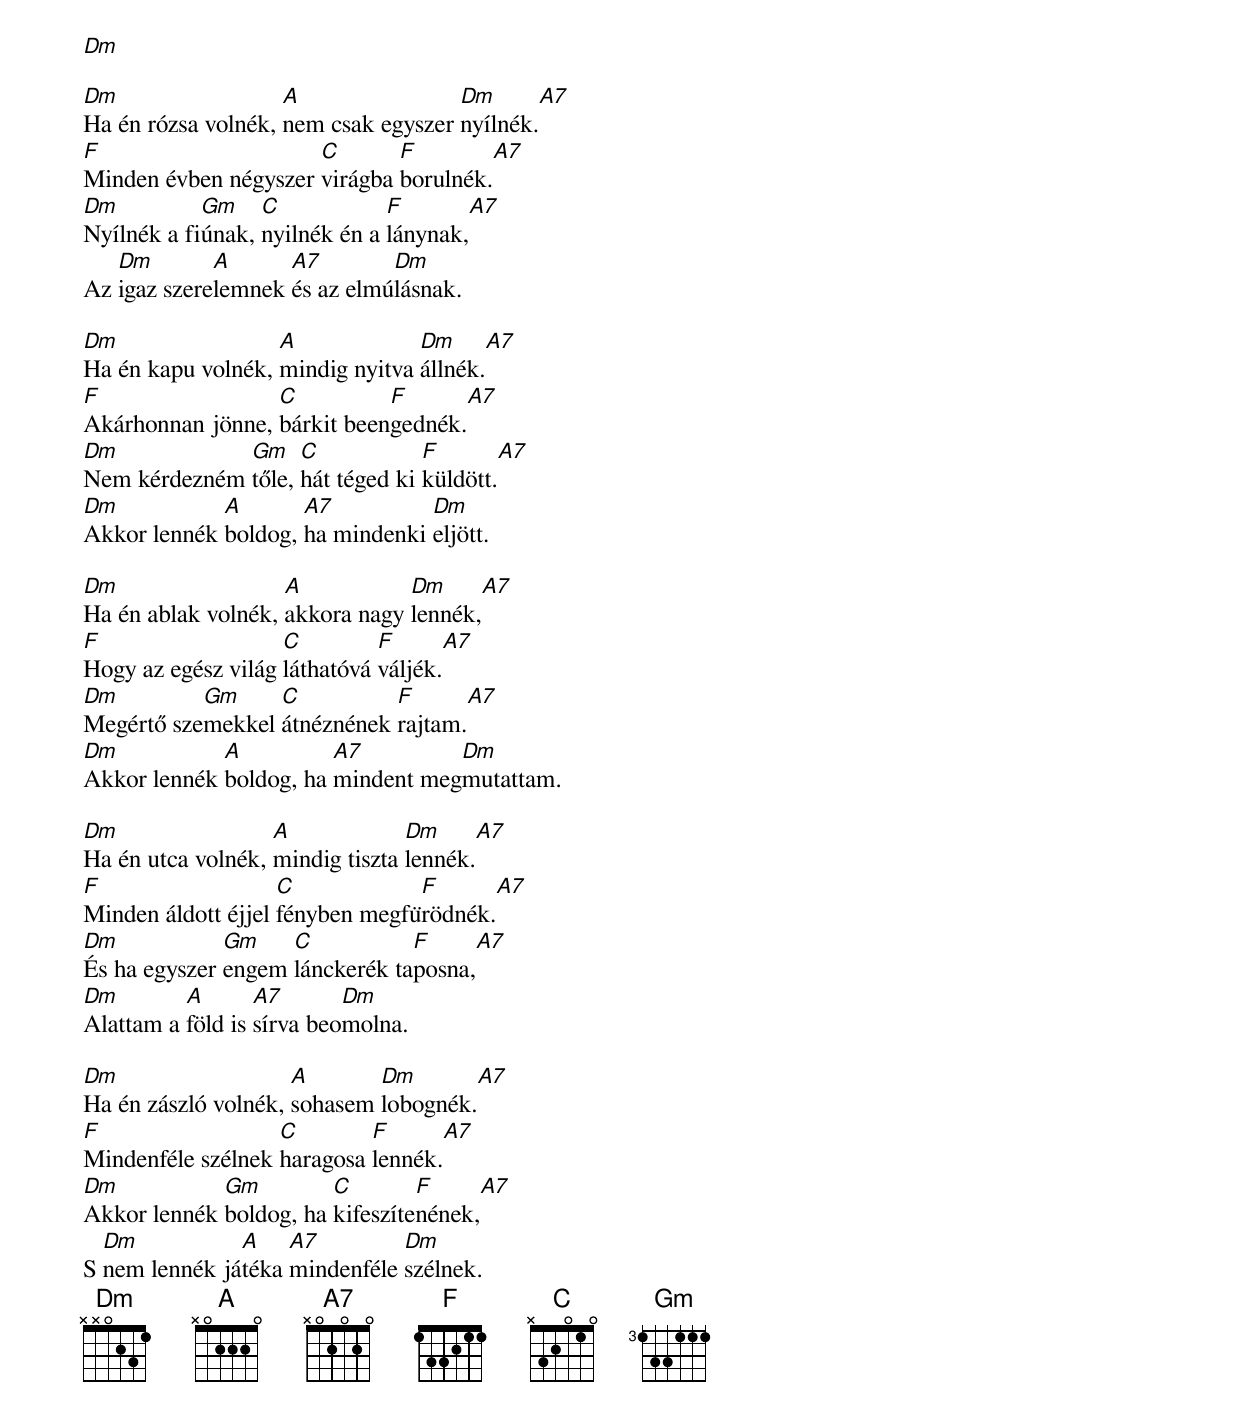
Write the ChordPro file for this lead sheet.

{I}
[Dm]

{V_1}
[Dm]Ha én rózsa volnék, [A]nem csak egyszer [Dm]nyílnék.[A7]
[F]Minden évben négyszer [C]virágba [F]borulnék.[A7]
[Dm]Nyílnék a fi[Gm]únak, [C]nyilnék én a [F]lánynak,[A7]
Az [Dm]igaz szere[A]lemnek [A7]és az elmú[Dm]lásnak.

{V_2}
[Dm]Ha én kapu volnék, [A]mindig nyitva [Dm]állnék.[A7]
[F]Akárhonnan jönne, [C]bárkit been[F]gednék.[A7]
[Dm]Nem kérdezném [Gm]tőle, [C]hát téged ki [F]küldött.[A7]
[Dm]Akkor lennék [A]boldog, [A7]ha mindenki [Dm]eljött.

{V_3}
[Dm]Ha én ablak volnék, [A]akkora nagy [Dm]lennék,[A7]
[F]Hogy az egész világ [C]láthatóvá [F]váljék.[A7]
[Dm]Megértő sze[Gm]mekkel [C]átnéznének [F]rajtam.[A7]
[Dm]Akkor lennék [A]boldog, ha [A7]mindent meg[Dm]mutattam.

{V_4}
[Dm]Ha én utca volnék, [A]mindig tiszta [Dm]lennék.[A7]
[F]Minden áldott éjjel [C]fényben megfu[F]̈rödnék.[A7]
[Dm]És ha egyszer [Gm]engem [C]lánckerék ta[F]posna,[A7]
[Dm]Alattam a [A]föld is [A7]sírva beo[Dm]molna.

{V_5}
[Dm]Ha én zászló volnék, [A]sohasem [Dm]lobognék.[A7]
[F]Mindenféle szélnek [C]haragosa [F]lennék.[A7]
[Dm]Akkor lennék [Gm]boldog, ha [C]kifeszíte[F]nének,[A7]
S [Dm]nem lennék já[A]téka [A7]mindenféle [Dm]szélnek.
